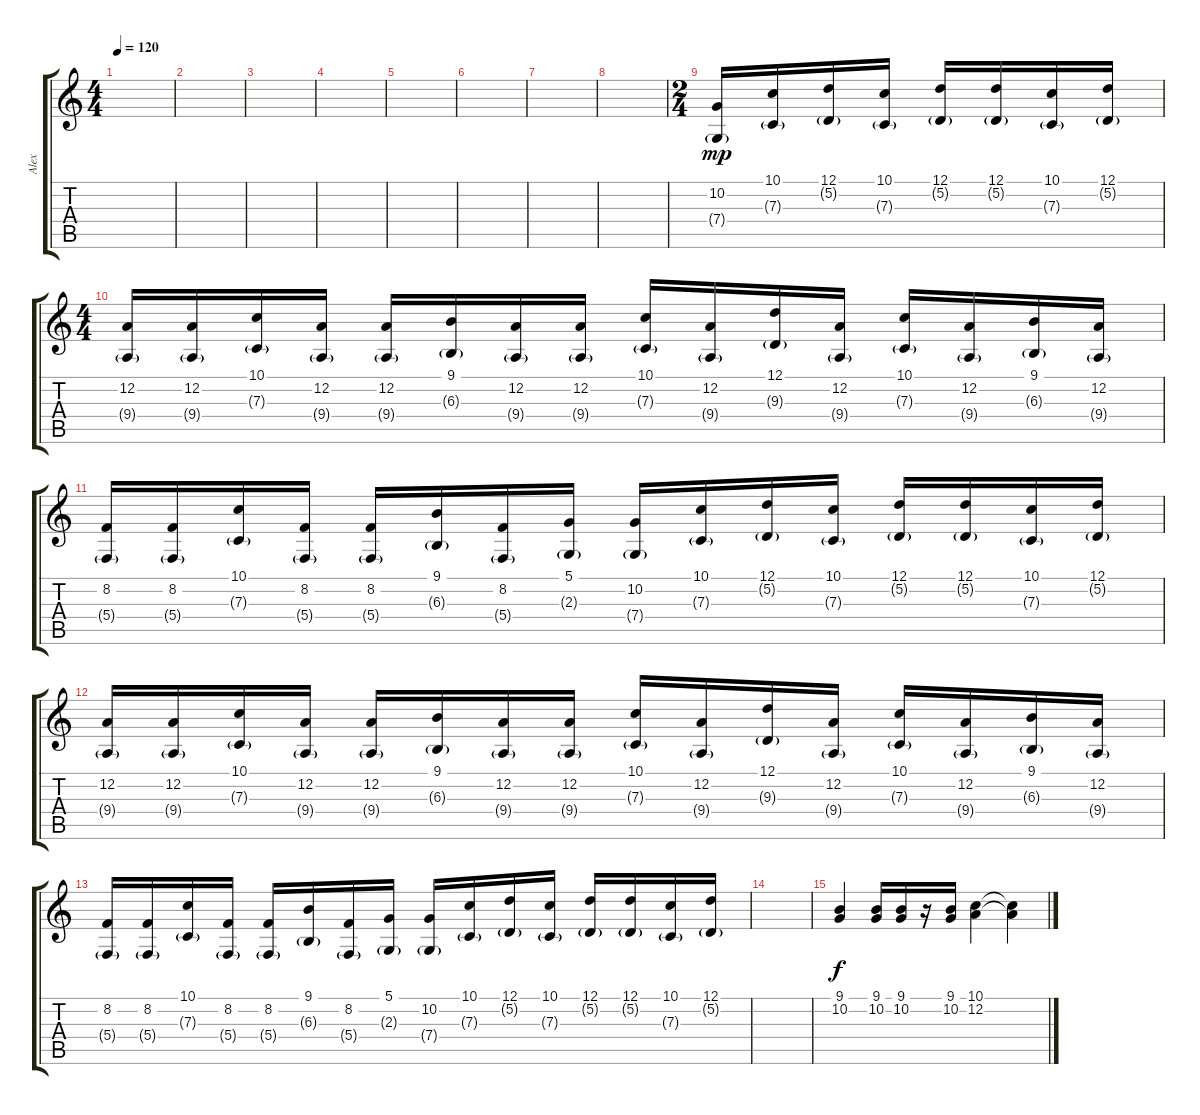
\track ("Alex" "Alex") {instrument acousticgrandpiano}
\staff {score tabs}
\tuning (D4 A3 F3 C3 G2 D2) {hide}
\ts (4 4)
\tempo 120
\clef g2
\ks c
|
|
|
|
|
|
|
|
\ts (2 4)
(10.2 7.4{g}).16{dy mp instrument stringensemble1} (10.1 7.3{g}).16 (12.1 5.2{g}).16 (10.1 7.3{g}).16 (12.1 5.2{g}).16 (12.1 5.2{g}).16 (10.1 7.3{g}).16 (12.1 5.2{g}).16 |
\ts (4 4)
(12.2 9.4{g}).16 (12.2 9.4{g}).16 (10.1 7.3{g}).16 (12.2 9.4{g}).16 (12.2 9.4{g}).16 (9.1 6.3{g}).16 (12.2 9.4{g}).16 (12.2 9.4{g}).16 (10.1 7.3{g}).16 (12.2 9.4{g}).16 (12.1 9.3{g}).16 (12.2 9.4{g}).16 (10.1 7.3{g}).16 (12.2 9.4{g}).16 (9.1 6.3{g}).16 (12.2 9.4{g}).16 |
(8.2 5.4{g}).16 (8.2 5.4{g}).16 (10.1 7.3{g}).16 (8.2 5.4{g}).16 (8.2 5.4{g}).16 (9.1 6.3{g}).16 (8.2 5.4{g}).16 (5.1 2.3{g}).16 (10.2 7.4{g}).16 (10.1 7.3{g}).16 (12.1 5.2{g}).16 (10.1 7.3{g}).16 (12.1 5.2{g}).16 (12.1 5.2{g}).16 (10.1 7.3{g}).16 (12.1 5.2{g}).16 |
(12.2 9.4{g}).16 (12.2 9.4{g}).16 (10.1 7.3{g}).16 (12.2 9.4{g}).16 (12.2 9.4{g}).16 (9.1 6.3{g}).16 (12.2 9.4{g}).16 (12.2 9.4{g}).16 (10.1 7.3{g}).16 (12.2 9.4{g}).16 (12.1 9.3{g}).16 (12.2 9.4{g}).16 (10.1 7.3{g}).16 (12.2 9.4{g}).16 (9.1 6.3{g}).16 (12.2 9.4{g}).16 |
(8.2 5.4{g}).16 (8.2 5.4{g}).16 (10.1 7.3{g}).16 (8.2 5.4{g}).16 (8.2 5.4{g}).16 (9.1 6.3{g}).16 (8.2 5.4{g}).16 (5.1 2.3{g}).16 (10.2 7.4{g}).16 (10.1 7.3{g}).16 (12.1 5.2{g}).16 (10.1 7.3{g}).16 (12.1 5.2{g}).16 (12.1 5.2{g}).16 (10.1 7.3{g}).16 (12.1 5.2{g}).16 |
|
(9.1 10.2).4{dy f volume 10 instrument stringensemble1} (9.1 10.2).16 (9.1 10.2).16 r.16 (9.1 10.2).16 (10.1 12.2).4 (10.1{t} 12.2{t}).4
